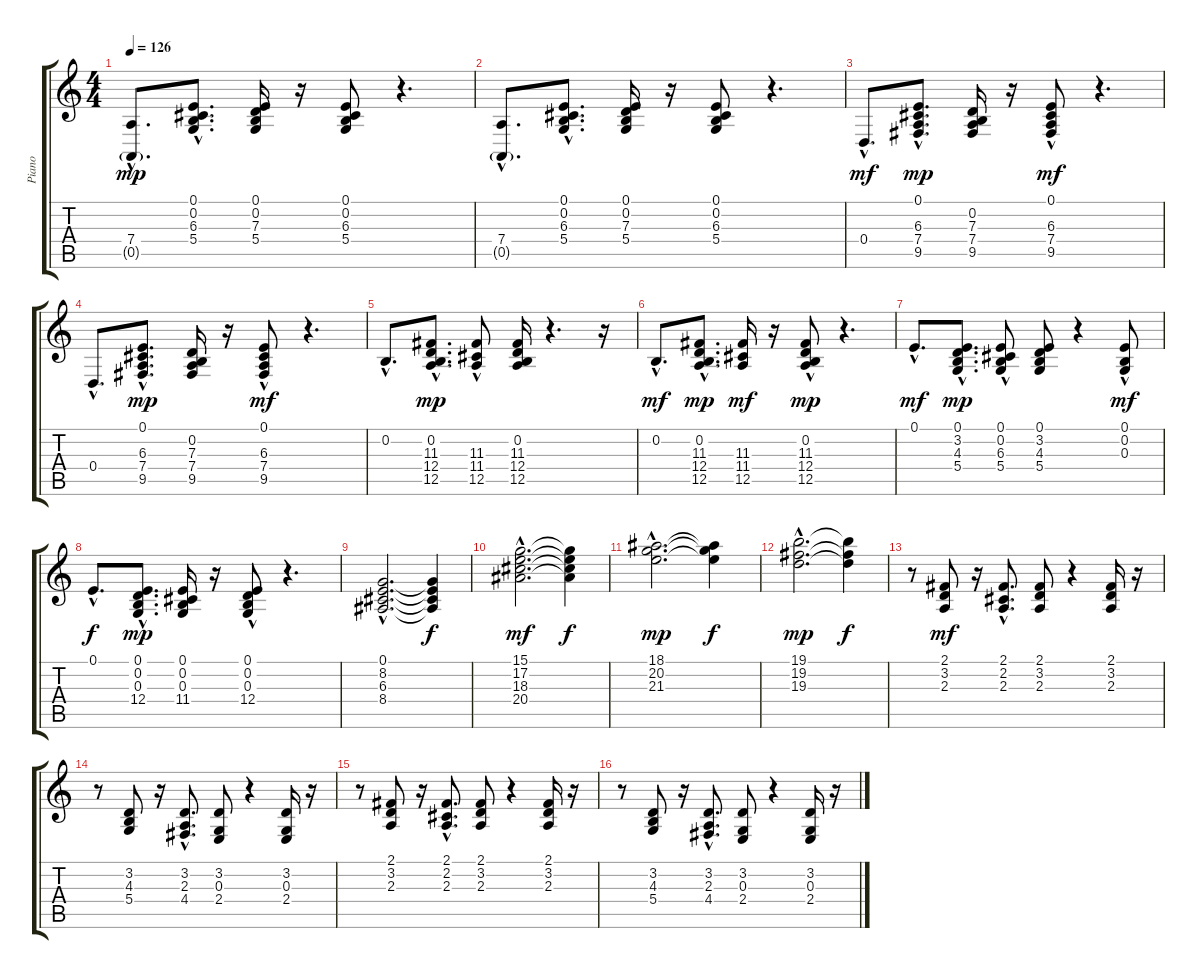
\track ("Piano" "Piano") {instrument brightacousticpiano}
\staff {score tabs}
\tuning (E4 B3 G3 D3 A2 E2) {hide}
\ts (4 4)
\tempo 126
\clef g2
\ks c
(7.4{hac} 0.5{g hac}).8{d dy mp} (0.1{hac} 0.2{hac} 6.3{hac} 5.4{hac}).8{d} (0.1 0.2 7.3 5.4).16 r.16 (0.1 0.2 6.3 5.4).8 r.4{d} |
(7.4{hac} 0.5{g hac}).8{d} (0.1{hac} 0.2{hac} 6.3{hac} 5.4{hac}).8{d} (0.1 0.2 7.3 5.4).16 r.16 (0.1 0.2 6.3 5.4).8 r.4{d} |
0.4{hac}.8{d dy mf} (0.1{hac} 6.3{hac} 7.4{hac} 9.5{hac}).8{d dy mp} (0.2 7.3 7.4 9.5).16 r.16 (0.1 6.3{hac} 7.4 9.5).8{dy mf} r.4{d} |
0.4{hac}.8{d} (0.1{hac} 6.3{hac} 7.4{hac} 9.5{hac}).8{d dy mp} (0.2 7.3 7.4 9.5).16 r.16 (0.1 6.3{hac} 7.4 9.5).8{dy mf} r.4{d} |
0.2{hac}.8{d} (0.2{hac} 11.3{hac} 12.4{hac} 12.5{hac}).8{d dy mp} (11.3{hac} 11.4{hac} 12.5).8 (0.2 11.3 12.4 12.5).16 r.4{d} r.16 |
0.2{hac}.8{d dy mf} (0.2{hac} 11.3{hac} 12.4{hac} 12.5{hac}).8{d dy mp} (11.3 11.4 12.5).16{dy mf} r.16 (0.2 11.3{hac} 12.4{hac} 12.5).8{dy mp} r.4{d} |
0.1{hac}.8{d dy mf} (0.1{hac} 3.2{hac} 4.3{hac} 5.4{hac}).8{d dy mp} (0.1{hac} 0.2 6.3 5.4).8 (0.1 3.2 4.3 5.4).8 r.4 (0.1{hac} 0.2{hac} 0.3).8{dy mf} |
0.1{hac}.8{d dy f} (0.1{hac} 0.2{hac} 0.3{hac} 12.4{hac}).8{d dy mp} (0.1 0.2 0.3 11.4).16 r.16 (0.1{hac} 0.2 0.3 12.4{hac}).8 r.4{d} |
(0.1{hac} 8.2{hac} 6.3{hac} 8.4{hac}).2{d} (0.1{t} 8.2{t} 6.3{t} 8.4{t}).4{dy f} |
(15.1{hac} 17.2{hac} 18.3{hac} 20.4{hac}).2{d dy mf} (15.1{t} 17.2{t} 18.3{t} 20.4{t}).4{dy f} |
(18.1{hac} 20.2{hac} 21.3{hac}).2{d dy mp} (18.1{t} 20.2{t} 21.3{t}).4{dy f} |
(19.1{hac} 19.2{hac} 19.3{hac}).2{d dy mp} (19.1{t} 19.2{t} 19.3{t}).4{dy f} |
r.8 (2.1 3.2 2.3).8{dy mf} r.16 (2.1{hac} 2.2{hac} 2.3{hac}).8{d} (2.1 3.2 2.3).8 r.4 (2.1 3.2 2.3).16 r.16 |
r.8 (3.2 4.3 5.4).8 r.16 (3.2{hac} 2.3{hac} 4.4{hac}).8{d} (3.2 0.3 2.4).8 r.4 (3.2 0.3 2.4).16 r.16 |
r.8 (2.1 3.2 2.3).8 r.16 (2.1{hac} 2.2{hac} 2.3{hac}).8{d} (2.1 3.2 2.3).8 r.4 (2.1 3.2 2.3).16 r.16 |
r.8 (3.2 4.3 5.4).8 r.16 (3.2{hac} 2.3{hac} 4.4{hac}).8{d} (3.2 0.3 2.4).8 r.4 (3.2 0.3 2.4).16 r.16
